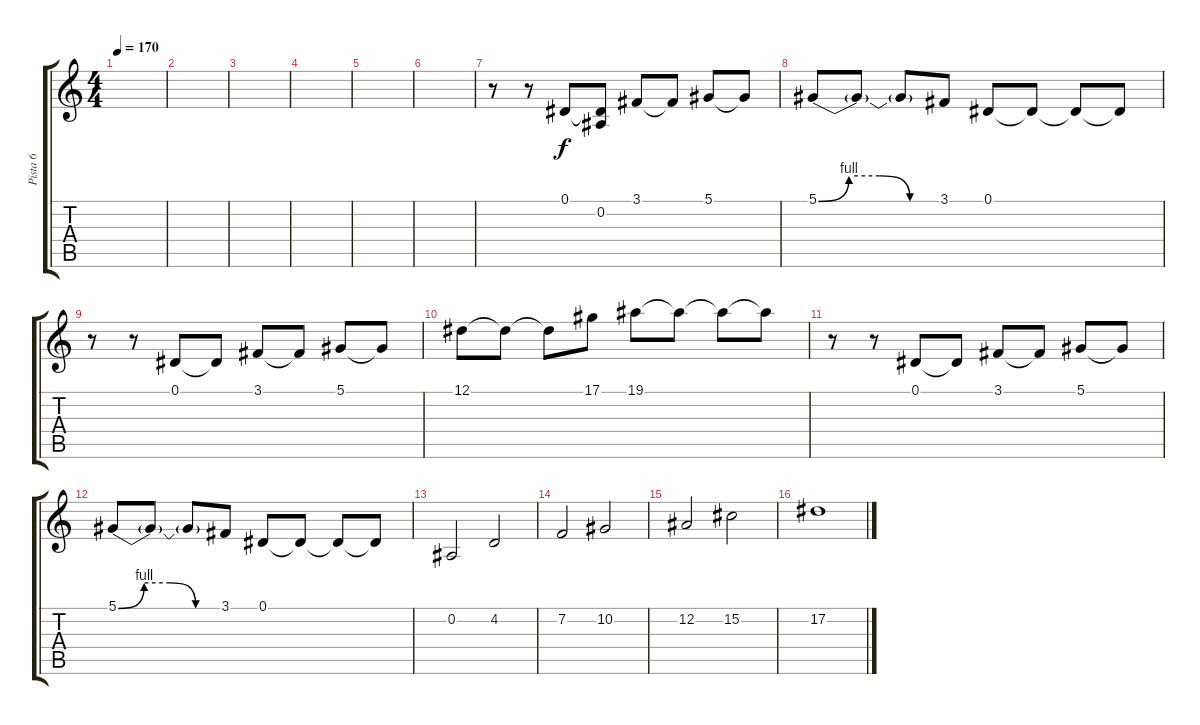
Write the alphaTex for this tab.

\track ("Pista 6" "Pista 6") {instrument frenchhorn}
\staff {score tabs}
\tuning (Eb4 Bb3 Gb3 Db3 Ab2 Eb2) {hide}
\ts (4 4)
\tempo 170
\clef g2
\ks c
|
|
|
|
|
|
r.8 r.8 0.1.8 (0.1{t} 0.2).8 3.1.8 3.1{t}.8 5.1.8 5.1{t}.8 |
5.1{be (custom 0 0 15 4 30 4 45 0 60 0)}.8 5.1{t}.8 5.1{t}.8 3.1.8 0.1.8 0.1{t}.8 0.1{t}.8 0.1{t}.8 |
r.8 r.8 0.1.8 0.1{t}.8 3.1.8 3.1{t}.8 5.1.8 5.1{t}.8 |
12.1.8 12.1{t}.8 12.1{t}.8 17.1.8 19.1.8 19.1{t}.8 19.1{t}.8 19.1{t}.8 |
r.8 r.8 0.1.8 0.1{t}.8 3.1.8 3.1{t}.8 5.1.8 5.1{t}.8 |
5.1{be (custom 0 0 15 4 30 4 45 0 60 0)}.8 5.1{t}.8 5.1{t}.8 3.1.8 0.1.8 0.1{t}.8 0.1{t}.8 0.1{t}.8 |
0.2.2 4.2.2 |
7.2.2 10.2.2 |
12.2.2 15.2.2 |
17.2.1
